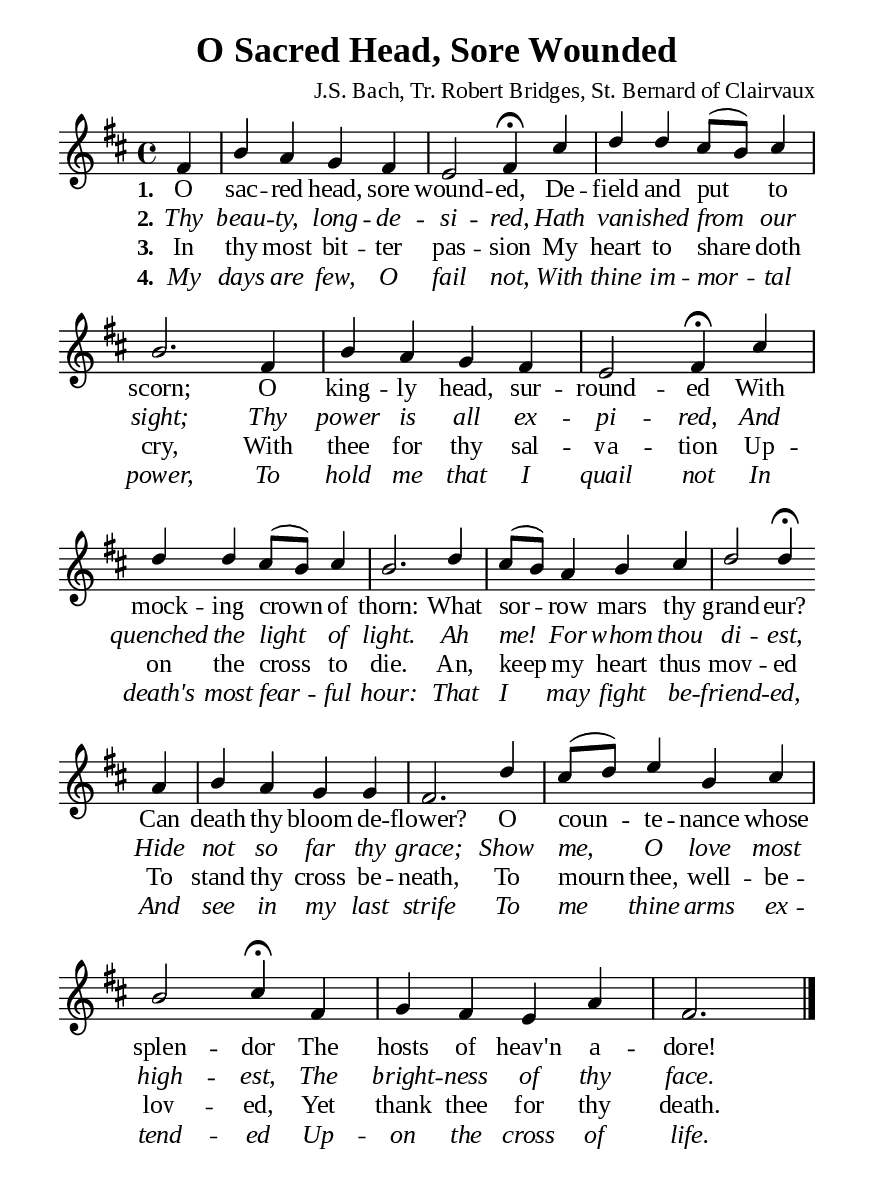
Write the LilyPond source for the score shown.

\version "2.18.2"

\header {
  title = "O Sacred Head, Sore Wounded"
  composer = "J.S. Bach, Tr. Robert Bridges, St. Bernard of Clairvaux"
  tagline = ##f
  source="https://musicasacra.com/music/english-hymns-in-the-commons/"
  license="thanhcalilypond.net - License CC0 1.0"
}

global= {
  \key d \major
  \time 4/4
  \override Score.BarNumber.break-visibility = ##(#f #f #f)
}

\paper {
  #(set-paper-size "a5")
  top-margin = 10\mm
  bottom-margin = 5\mm
  left-margin = 10\mm
  right-margin = 10\mm
  indent = #0
  #(define fonts
	 (make-pango-font-tree "Liberation Serif"
	 		       "Liberation Serif"
			       "Liberation Serif"
			       (/ 20 20)))
  system-system-spacing = #'((basic-distance . 2.5) (padding . 2.5))
}

printItalic = \with {
  \override LyricText.font-shape = #'italic
}

% Verse music
musicVerseSoprano = \relative c' {
                    \partial 4 fis4 |
  b a g fis |
  e2 fis4 \fermata cis' |
  d d cis8 (b) cis4 |
  b2. fis4 |
  b a g fis |
  e2 fis4 \fermata cis' |
  d d cis8 (b) cis4 |
  b2. d4 |
  cis8 (b) a4 b cis |
  d2 d4 \fermata \bar "" \break
                    a |
  b a g g |
  fis2. d'4 |
  cis8 (d) e4 b cis |
  b2 cis4 \fermata fis, |
  g fis e a |
                    fis2. \bar "|."
}

% Verse lyrics
verseOne = \lyricmode {
  \set stanza = #"1."
  O sac -- red head, sore wound -- ed,
  De -- field and put to scorn;
  O king -- ly head, sur -- round -- ed
  With mock -- ing crown of thorn:
  What sor -- row mars thy grand -- eur?
  Can death thy bloom de -- flower?
  O coun -- te -- nance whose splen -- dor
  The hosts of heav'n a -- dore!
}

verseTwo = \lyricmode {
  \set stanza = #"2."
  Thy beau -- ty, long -- de -- si -- red,
  Hath van -- ished from our sight;
  Thy power is all ex -- pi -- red,
  And quenched the light of light.
  Ah me! For whom thou di -- est,
  Hide not so far thy grace;
  Show me, O love most high -- est,
  The bright -- ness of thy face.
}

verseThree = \lyricmode {
  \set stanza = #"3."
  In thy most bit -- ter pas -- sion
  My heart to share doth cry,
  With thee for thy sal -- va -- tion
  Up -- on the cross to die.
  An, keep my heart thus mov -- ed
  To stand thy cross be -- neath,
  To mourn thee, well -- be -- lov -- ed,
  Yet thank thee for thy death.
}

verseFour = \lyricmode {
  \set stanza = #"4."
  My days are few, O fail not,
  With thine im -- mor -- tal power,
  To hold me that I quail not
  In death's most fear -- ful hour:
  That I may fight be -- friend -- ed,
  And see in my last strife
  To me thine arms ex -- tend -- ed
  Up -- on the cross of life.
}

% Layout
\score {
    \new ChoirStaff <<
      \new Staff <<
        \clef "treble"
        \new Voice = "sopranos" { \global \stemUp \slurUp \musicVerseSoprano }
      >>
      \new Lyrics \lyricsto sopranos \verseOne
      \new Lyrics \printItalic \lyricsto sopranos \verseTwo
      \new Lyrics \lyricsto sopranos \verseThree
      \new Lyrics \printItalic \lyricsto sopranos \verseFour
    >>
}
